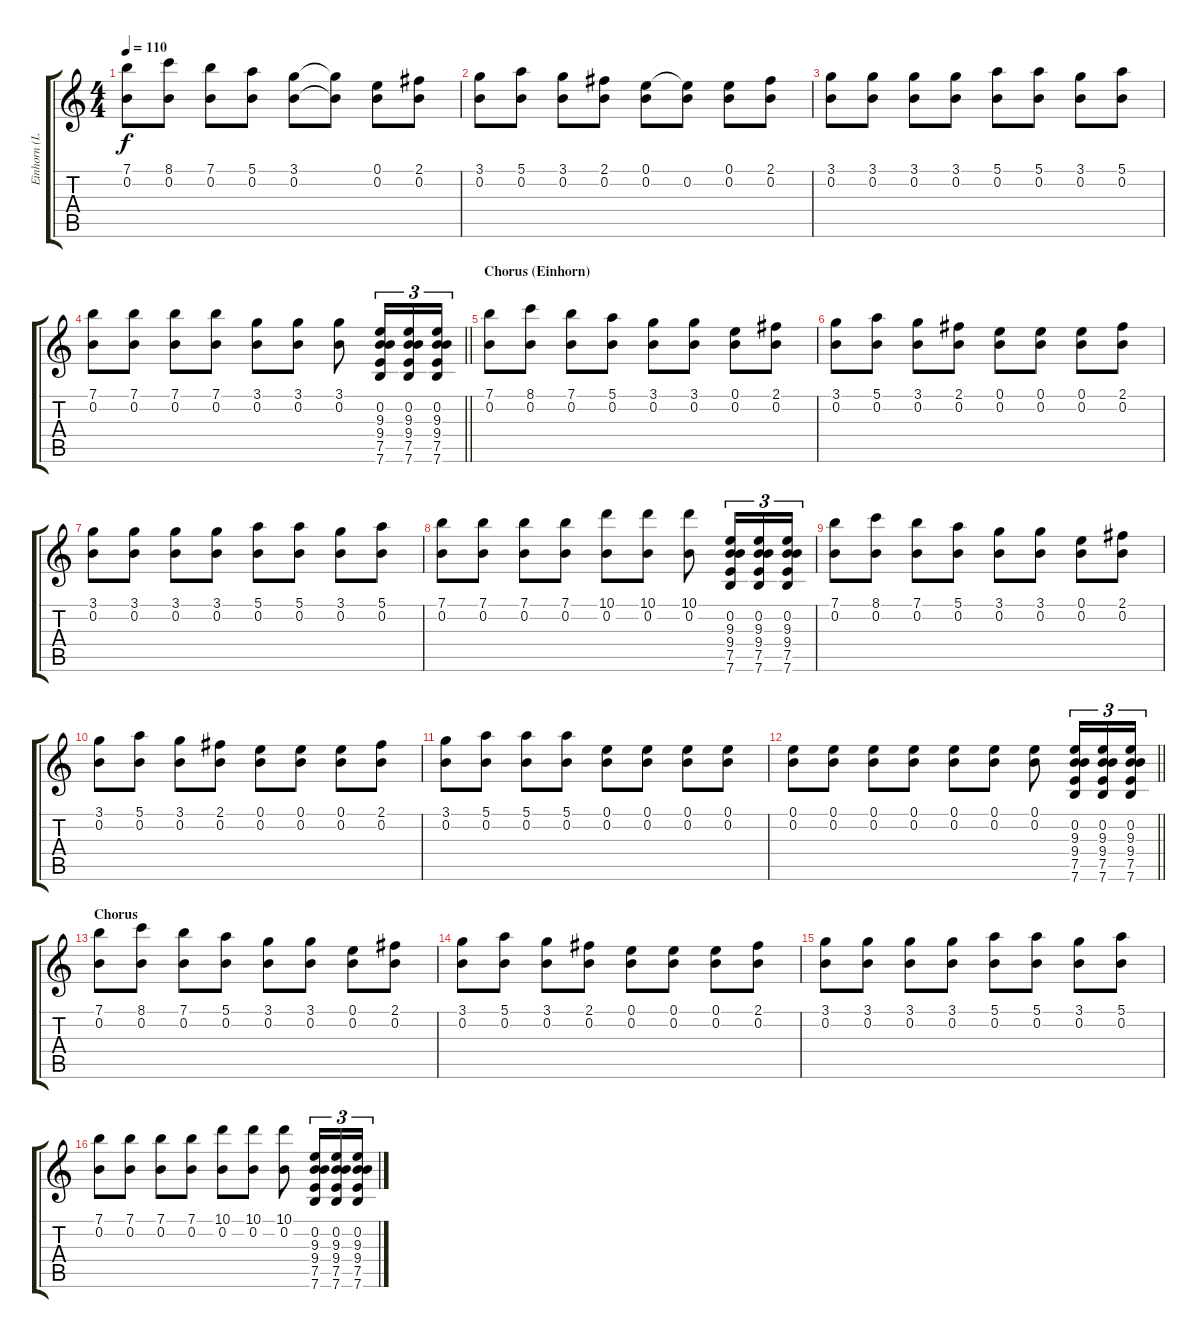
\track ("Einhorn (Lute/Ac. Guitar)" "Einhorn (L") {instrument acousticguitarsteel}
\staff {score tabs}
\tuning (E4 B3 G3 D3 A2 E2) {hide}
\ts (4 4)
\tempo 110
\clef g2
\ks c
(7.1 0.2).8{dy f} (8.1 0.2).8 (7.1 0.2).8 (5.1 0.2).8 (3.1 0.2).8 (3.1{t} 0.2{t}).8 (0.1 0.2).8 (2.1 0.2).8 |
(3.1 0.2).8 (5.1 0.2).8 (3.1 0.2).8 (2.1 0.2).8 (0.1 0.2).8 (0.1{t} 0.2).8 (0.1 0.2).8 (2.1 0.2).8 |
(3.1 0.2).8 (3.1 0.2).8 (3.1 0.2).8 (3.1 0.2).8 (5.1 0.2).8 (5.1 0.2).8 (3.1 0.2).8 (5.1 0.2).8 |
\barLineRight lightlight
(7.1 0.2).8 (7.1 0.2).8 (7.1 0.2).8 (7.1 0.2).8 (3.1 0.2).8 (3.1 0.2).8 (3.1 0.2).8 (0.2 9.3 9.4 7.5 7.6).16{tu (3 2)} (0.2 9.3 9.4 7.5 7.6).16{tu (3 2)} (0.2 9.3 9.4 7.5 7.6).16{tu (3 2)} |
\section ("" "Chorus (Einhorn)")
(7.1 0.2).8 (8.1 0.2).8 (7.1 0.2).8 (5.1 0.2).8 (3.1 0.2).8 (3.1 0.2).8 (0.1 0.2).8 (2.1 0.2).8 |
(3.1 0.2).8 (5.1 0.2).8 (3.1 0.2).8 (2.1 0.2).8 (0.1 0.2).8 (0.1 0.2).8 (0.1 0.2).8 (2.1 0.2).8 |
(3.1 0.2).8 (3.1 0.2).8 (3.1 0.2).8 (3.1 0.2).8 (5.1 0.2).8 (5.1 0.2).8 (3.1 0.2).8 (5.1 0.2).8 |
(7.1 0.2).8 (7.1 0.2).8 (7.1 0.2).8 (7.1 0.2).8 (10.1 0.2).8 (10.1 0.2).8 (10.1 0.2).8 (0.2 9.3 9.4 7.5 7.6).16{tu (3 2)} (0.2 9.3 9.4 7.5 7.6).16{tu (3 2)} (0.2 9.3 9.4 7.5 7.6).16{tu (3 2)} |
(7.1 0.2).8 (8.1 0.2).8 (7.1 0.2).8 (5.1 0.2).8 (3.1 0.2).8 (3.1 0.2).8 (0.1 0.2).8 (2.1 0.2).8 |
(3.1 0.2).8 (5.1 0.2).8 (3.1 0.2).8 (2.1 0.2).8 (0.1 0.2).8 (0.1 0.2).8 (0.1 0.2).8 (2.1 0.2).8 |
(3.1 0.2).8 (5.1 0.2).8 (5.1 0.2).8 (5.1 0.2).8 (0.1 0.2).8 (0.1 0.2).8 (0.1 0.2).8 (0.1 0.2).8 |
\barLineRight lightlight
(0.1 0.2).8 (0.1 0.2).8 (0.1 0.2).8 (0.1 0.2).8 (0.1 0.2).8 (0.1 0.2).8 (0.1 0.2).8 (0.2 9.3 9.4 7.5 7.6).16{tu (3 2)} (0.2 9.3 9.4 7.5 7.6).16{tu (3 2)} (0.2 9.3 9.4 7.5 7.6).16{tu (3 2)} |
\section ("" "Chorus")
(7.1 0.2).8 (8.1 0.2).8 (7.1 0.2).8 (5.1 0.2).8 (3.1 0.2).8 (3.1 0.2).8 (0.1 0.2).8 (2.1 0.2).8 |
(3.1 0.2).8 (5.1 0.2).8 (3.1 0.2).8 (2.1 0.2).8 (0.1 0.2).8 (0.1 0.2).8 (0.1 0.2).8 (2.1 0.2).8 |
(3.1 0.2).8 (3.1 0.2).8 (3.1 0.2).8 (3.1 0.2).8 (5.1 0.2).8 (5.1 0.2).8 (3.1 0.2).8 (5.1 0.2).8 |
(7.1 0.2).8 (7.1 0.2).8 (7.1 0.2).8 (7.1 0.2).8 (10.1 0.2).8 (10.1 0.2).8 (10.1 0.2).8 (0.2 9.3 9.4 7.5 7.6).16{tu (3 2)} (0.2 9.3 9.4 7.5 7.6).16{tu (3 2)} (0.2 9.3 9.4 7.5 7.6).16{tu (3 2)}
